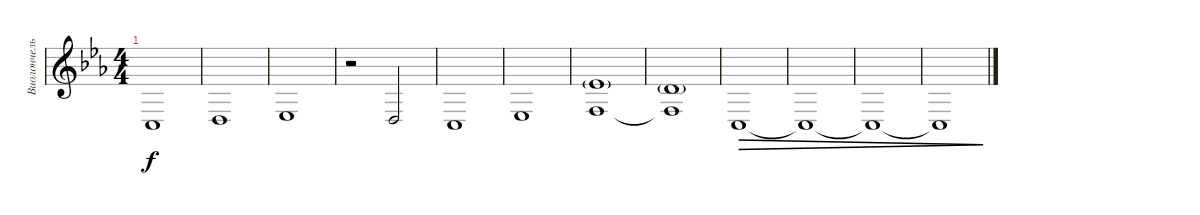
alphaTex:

\bracketExtendMode groupsimilarinstruments
\multiTrackTrackNamePolicy hidden
\firstSystemTrackNameMode fullname
\otherSystemsTrackNameMode fullname
\otherSystemsTrackNameOrientation horizontal
\defaultBarNumberDisplay FirstOfSystem
\track ("Виолончель " "Viola") {instrument viola}
\staff {score}
\tuning (A4 D4 G3 C3)
\ts (4 4)
\tempo (120 hide)
\clef g2
\ks eb
0.4.1{dy f} |
2.4.1 |
3.4.1 |
r.2 2.4.2 |
0.4.1 |
3.4.1 |
(1.2{g} 5.4).1 |
(0.2{g} 5.4{t}).1 |
0.4.1{dec} |
0.4{t}.1{dec} |
0.4{t}.1{dec} |
0.4{t}.1{dec}
